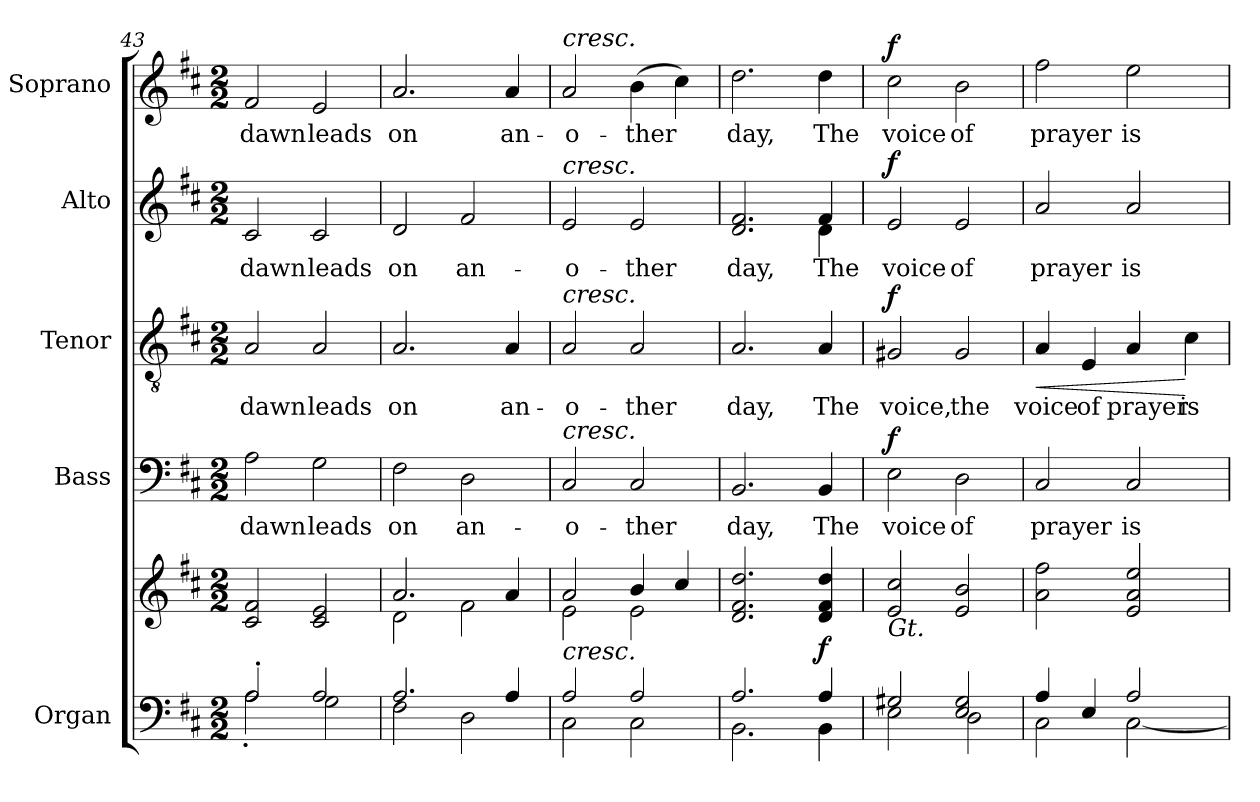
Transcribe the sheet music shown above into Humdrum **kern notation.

**kern	**kern	**dynam	**kern	**text	**dynam	**kern	**text	**dynam	**kern	**text	**dynam	**kern	**text	**dynam
*part5	*part5	*part5	*part4	*part4	*part4	*part3	*part3	*part3	*part2	*part2	*part2	*part1	*part1	*part1
*staff6	*staff5	*staff5/6	*staff4	*staff4	*staff4	*staff3	*staff3	*staff3	*staff2	*staff2	*staff2	*staff1	*staff1	*staff1
*I"Organ	*	*	*I"Bass	*	*	*I"Tenor	*	*	*I"Alto	*	*	*I"Soprano	*	*
*I'Org.	*	*	*I'B.	*	*	*I'T.	*	*	*I'A.	*	*	*I'S.	*	*
*clefF4	*clefG2	*	*clefF4	*	*	*clefGv2	*	*	*clefG2	*	*	*clefG2	*	*
*	*	*	*	*	*	*ITrd7c12	*	*	*	*	*	*	*	*
*k[f#c#]	*k[f#c#]	*	*k[f#c#]	*	*	*k[f#c#]	*	*	*k[f#c#]	*	*	*k[f#c#]	*	*
*D:	*D:	*	*D:	*	*	*D:	*	*	*D:	*	*	*D:	*	*
*M2/2	*M2/2	*	*M2/2	*	*	*M2/2	*	*	*M2/2	*	*	*M2/2	*	*
=43	=43	=43	=43	=43	=43	=43	=43	=43	=43	=43	=43	=43	=43	=43
*^	*	*	*	*	*	*	*	*	*	*	*	*	*	*
!	!	!	!	!	!LO:LY:b:color=#000000	!	!	!	!	!	!	!	!	!	!
!	!	!	!	!	!	!	!	!LO:LY:b:color=#000000	!	!	!	!	!	!	!
!	!	!	!	!	!	!	!	!	!	!	!LO:LY:b:color=#000000	!	!	!	!
!	!	!	!	!	!	!	!	!	!	!	!	!	!	!LO:LY:b:color=#000000	!
2A'i/	2A'i\	2c#i/ 2f#i	.	2Ai\	dawn	.	2AAi/	dawn	.	2c#i/	dawn	.	2f#i/	dawn	.
!	!	!	!	!	!LO:LY:b:color=#000000	!	!	!	!	!	!	!	!	!	!
!	!	!	!	!	!	!	!	!LO:LY:b:color=#000000	!	!	!	!	!	!	!
!	!	!	!	!	!	!	!	!	!	!	!LO:LY:b:color=#000000	!	!	!	!
!	!	!	!	!	!	!	!	!	!	!	!	!	!	!LO:LY:b:color=#000000	!
2Ai/	2Gi\	2c#i/ 2ei	.	2Gi\	leads	.	2AAi/	leads	.	2c#i/	leads	.	2ei/	leads	.
=44	=44	=44	=44	=44	=44	=44	=44	=44	=44	=44	=44	=44	=44	=44	=44
*	*	*^	*	*	*	*	*	*	*	*	*	*	*	*	*
!	!	!	!	!	!	!LO:LY:b:color=#000000	!	!	!	!	!	!	!	!	!	!
!	!	!	!	!	!	!	!	!	!LO:LY:b:color=#000000	!	!	!	!	!	!	!
!	!	!	!	!	!	!	!	!	!	!	!	!LO:LY:b:color=#000000	!	!	!	!
!	!	!	!	!	!	!	!	!	!	!	!	!	!	!	!LO:LY:b:color=#000000	!
2.Ai/	2F#i\	2.ai/	2di\	.	2F#i\	on	.	2.AAi/	on	.	2di/	on	.	2.ai/	on	.
!	!	!	!	!	!	!LO:LY:b:color=#000000	!	!	!	!	!	!	!	!	!	!
!	!	!	!	!	!	!	!	!	!	!	!	!LO:LY:b:color=#000000	!	!	!	!
.	2Di\	.	2f#i\	.	2Di\	an-	.	.	.	.	2f#i/	an-	.	.	.	.
!	!	!	!	!	!	!	!	!	!LO:LY:b:color=#000000	!	!	!	!	!	!	!
!	!	!	!	!	!	!	!	!	!	!	!	!	!	!	!LO:LY:b:color=#000000	!
4Ai/	.	4ai/	.	.	.	.	.	4AAi/	an-	.	.	.	.	4ai/	an-	.
=45	=45	=45	=45	=45	=45	=45	=45	=45	=45	=45	=45	=45	=45	=45	=45	=45
!	!	!	!	!	!	!LO:LY:b:color=#000000	!	!	!	!	!	!	!	!	!	!
!	!	!	!	!	!	!	!	!	!LO:LY:b:color=#000000	!	!	!	!	!	!	!
!	!	!	!	!	!	!	!	!	!	!	!	!LO:LY:b:color=#000000	!	!	!	!
!	!	!	!	!	!	!	!	!	!	!	!	!	!	!LO:TX:a:i:t=cresc.	!	!
!	!	!	!	!	!	!	!	!	!	!	!LO:TX:a:i:t=cresc.	!	!	!	!	!
!	!	!	!	!	!	!	!	!LO:TX:a:i:t=cresc.	!	!	!	!	!	!	!	!
!	!	!	!	!	!LO:TX:a:i:t=cresc.	!	!	!	!	!	!	!	!	!	!	!
!	!	!LO:TX:b:i:t=cresc.	!	!	!	!	!	!	!	!	!	!	!	!	!	!
!	!	!	!	!	!	!	!	!	!	!	!	!	!	!	!LO:LY:b:color=#000000	!
2Ai/	2C#i\	2ai/	2ei\	.	2C#i/	-o-	.	2AAi/	-o-	.	2ei/	-o-	.	2ai/	-o-	.
!	!	!	!	!	!	!LO:LY:b:color=#000000	!	!	!	!	!	!	!	!	!	!
!	!	!	!	!	!	!	!	!	!LO:LY:b:color=#000000	!	!	!	!	!	!	!
!	!	!	!	!	!	!	!	!	!	!	!	!LO:LY:b:color=#000000	!	!	!	!
!	!	!	!	!	!	!	!	!	!	!	!	!	!	!	!LO:LY:b:color=#000000	!
2Ai/	2C#i\	4bi/	2ei\	.	2C#i/	-ther	.	2AAi/	-ther	.	2ei/	-ther	.	(4bi\	-ther	.
.	.	4cc#i/	.	.	.	.	.	.	.	.	.	.	.	4cc#i\)	.	.
*	*	*v	*v	*	*	*	*	*	*	*	*	*	*	*	*	*
=46	=46	=46	=46	=46	=46	=46	=46	=46	=46	=46	=46	=46	=46	=46	=46
!	!	!	!	!	!LO:LY:b:color=#000000	!	!	!	!	!	!	!	!	!	!
!	!	!	!	!	!	!	!	!LO:LY:b:color=#000000	!	!	!	!	!	!	!
!	!	!	!	!	!	!	!	!	!	!	!LO:LY:b:color=#000000	!	!	!	!
*	*	*	*	*	*	*	*	*	*	*^	*	*	*	*	*
!	!	!	!	!	!	!	!	!	!	!	!	!	!	!	!LO:LY:b:color=#000000	!
2.Ai/	2.BBi\	2.di/ 2.f#i 2.ddi	.	2.BBi/	day,	.	2.AAi/	day,	.	2.di/ 2.f#i	2.ryy	day,	.	2.ddi\	day,	.
!	!	!	!	!	!LO:LY:b:color=#000000	!	!	!	!	!	!	!	!	!	!	!
!	!	!	!	!	!	!	!	!LO:LY:b:color=#000000	!	!	!	!	!	!	!	!
!	!	!	!	!	!	!	!	!	!	!	!	!LO:LY:b:color=#000000	!	!	!	!
!	!	!	!	!	!	!	!	!	!	!	!	!	!	!	!LO:LY:b:color=#000000	!
4Ai/	4BBi\	4di/ 4f#i 4ddi	f	4BBi/	The	.	4AAi/	The	.	4f#i/	4di\	The	.	4ddi\	The	.
*	*	*	*	*	*	*	*	*	*	*v	*v	*	*	*	*	*
=47	=47	=47	=47	=47	=47	=47	=47	=47	=47	=47	=47	=47	=47	=47	=47
*	*	*	*	*	*	*	*	*	*	*^	*	*	*	*	*
!	!	!	!	!	!LO:LY:b:color=#000000	!	!	!	!	!	!	!	!	!	!	!
*	*	*	*	*	*	*	*	*	*	*v	*v	*	*	*	*	*
*	*	*	*	*	*	*	*	*	*	*^	*	*	*	*	*
!	!	!	!	!	!	!	!	!LO:LY:b:color=#000000	!	!	!	!	!	!	!	!
*	*	*	*	*	*	*	*	*	*	*v	*v	*	*	*	*	*
*	*	*	*	*	*	*	*	*	*	*^	*	*	*	*	*
!	!	!	!	!	!	!	!	!	!	!	!	!LO:LY:b:color=#000000	!	!	!	!
*	*	*	*	*	*	*	*	*	*	*v	*v	*	*	*	*	*
*	*	*	*	*	*	*	*	*	*	*^	*	*	*	*	*
!	!	!LO:TX:b:i:t=Gt.	!	!	!	!	!	!	!	!	!	!	!	!	!	!
!	!	!	!	!	!	!	!	!	!	!	!	!	!	!	!LO:LY:b:color=#000000	!
*	*	*	*	*	*	*	*	*	*	*v	*v	*	*	*	*	*
2G#Xi/	2Ei\	2ei/ 2cc#i	.	2Ei\	voice	f	2GG#Xi/	voice,	f	2ei/	voice	f	2cc#i\	voice	f
!	!	!	!	!	!LO:LY:b:color=#000000	!	!	!	!	!	!	!	!	!	!
!	!	!	!	!	!	!	!	!LO:LY:b:color=#000000	!	!	!	!	!	!	!
!	!	!	!	!	!	!	!	!	!	!	!LO:LY:b:color=#000000	!	!	!	!
!	!	!	!	!	!	!	!	!	!	!	!	!	!	!LO:LY:b:color=#000000	!
2Ei/ 2G#i	2Di\	2ei/ 2bi	.	2Di\	of	.	2GG#i/	the	.	2ei/	of	.	2bi\	of	.
=48	=48	=48	=48	=48	=48	=48	=48	=48	=48	=48	=48	=48	=48	=48	=48
!	!	!	!	!	!LO:LY:b:color=#000000	!	!	!	!	!	!	!	!	!	!
!	!	!	!	!	!	!	!	!LO:LY:b:color=#000000	!LO:HP:b	!	!	!	!	!	!
!	!	!	!	!	!	!	!	!	!	!	!LO:LY:b:color=#000000	!	!	!	!
!	!	!	!	!	!	!	!	!	!	!	!	!	!	!LO:LY:b:color=#000000	!
4Ai/	2C#i\	2ai\ 2ff#i	.	2C#i/	prayer	.	4AAi/	voice	<	2ai/	prayer	.	2ff#i\	prayer	.
!	!	!	!	!	!	!	!	!LO:LY:b:color=#000000	!	!	!	!	!	!	!
4Ei/	.	.	.	.	.	.	4EEi/	of	.	.	.	.	.	.	.
!	!	!	!	!	!LO:LY:b:color=#000000	!	!	!	!	!	!	!	!	!	!
!	!	!	!	!	!	!	!	!LO:LY:b:color=#000000	!	!	!	!	!	!	!
!	!	!	!	!	!	!	!	!	!	!	!LO:LY:b:color=#000000	!	!	!	!
!	!	!	!	!	!	!	!	!	!	!	!	!	!	!LO:LY:b:color=#000000	!
2Ai/	[2C#i\	2ei/ 2ai 2eei	.	2C#i/	is	.	4AAi/	prayer	.	2ai/	is	.	2eei\	is	.
!	!	!	!	!	!	!	!	!LO:LY:b:color=#000000	!	!	!	!	!	!	!
.	.	.	.	.	.	.	4C#i\	is	[	.	.	.	.	.	.
*v	*v	*	*	*	*	*	*	*	*	*	*	*	*	*	*
=	=	=	=	=	=	=	=	=	=	=	=	=	=	=
*-	*-	*-	*-	*-	*-	*-	*-	*-	*-	*-	*-	*-	*-	*-
